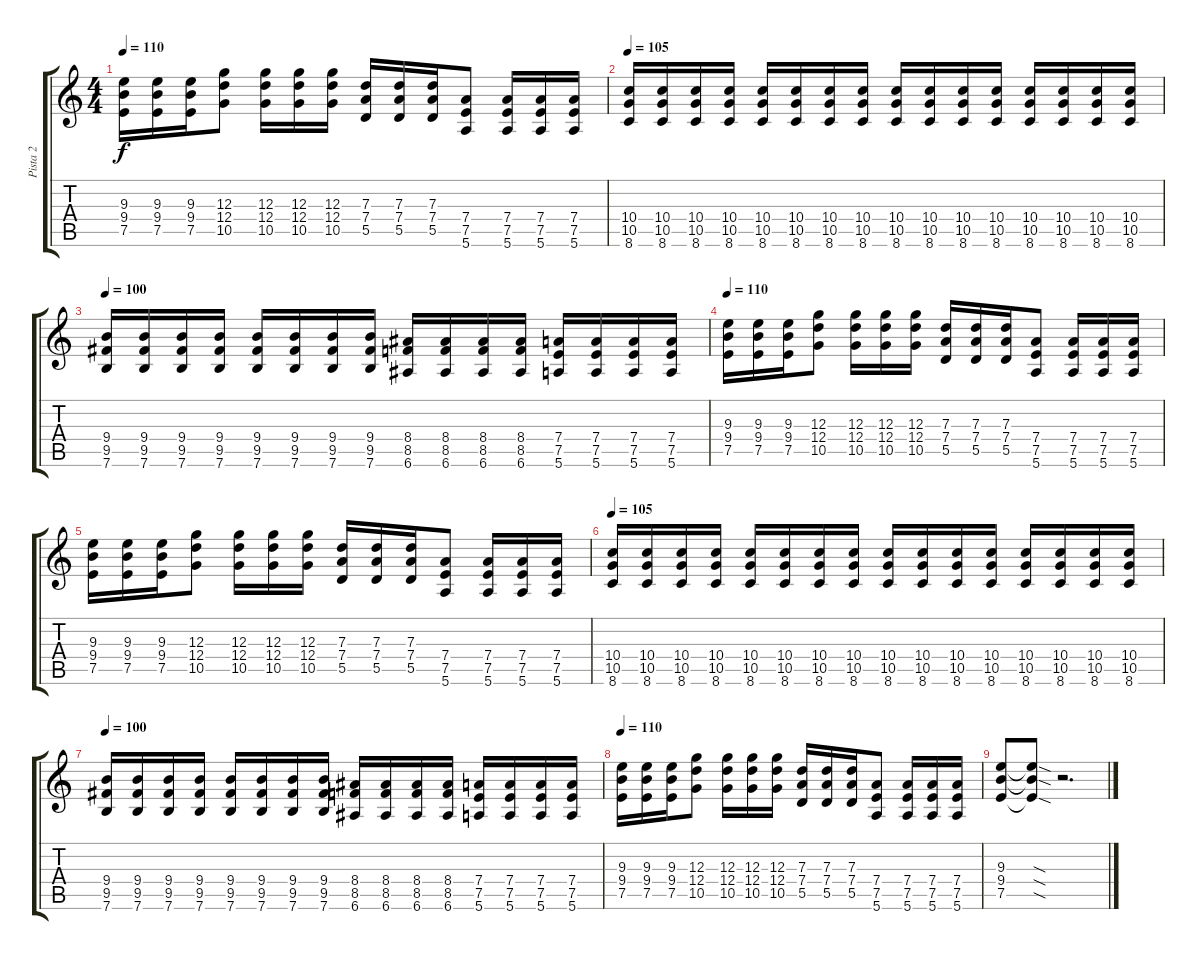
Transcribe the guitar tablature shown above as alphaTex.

\track ("Pista 2" "Pista 2") {instrument distortionguitar}
\staff {score tabs}
\tuning (E4 B3 G3 D3 A2 E2) {hide}
\ts (4 4)
\tempo 110
\clef g2
\ks c
(9.3 9.4 7.5).16{dy f} (9.3 9.4 7.5).16 (9.3 9.4 7.5).16 (12.3 12.4 10.5).8 (12.3 12.4 10.5).16 (12.3 12.4 10.5).16 (12.3 12.4 10.5).16 (7.3 7.4 5.5).16 (7.3 7.4 5.5).16 (7.3 7.4 5.5).16 (7.4 7.5 5.6).8 (7.4 7.5 5.6).16 (7.4 7.5 5.6).16 (7.4 7.5 5.6).16 |
\tempo 105
(10.4 10.5 8.6).16 (10.4 10.5 8.6).16 (10.4 10.5 8.6).16 (10.4 10.5 8.6).16 (10.4 10.5 8.6).16 (10.4 10.5 8.6).16 (10.4 10.5 8.6).16 (10.4 10.5 8.6).16 (10.4 10.5 8.6).16 (10.4 10.5 8.6).16 (10.4 10.5 8.6).16 (10.4 10.5 8.6).16 (10.4 10.5 8.6).16 (10.4 10.5 8.6).16 (10.4 10.5 8.6).16 (10.4 10.5 8.6).16 |
\tempo 100
(9.4 9.5 7.6).16 (9.4 9.5 7.6).16 (9.4 9.5 7.6).16 (9.4 9.5 7.6).16 (9.4 9.5 7.6).16 (9.4 9.5 7.6).16 (9.4 9.5 7.6).16 (9.4 9.5 7.6).16 (8.4 8.5 6.6).16 (8.4 8.5 6.6).16 (8.4 8.5 6.6).16 (8.4 8.5 6.6).16 (7.4 7.5 5.6).16 (7.4 7.5 5.6).16 (7.4 7.5 5.6).16 (7.4 7.5 5.6).16 |
\tempo 110
(9.3 9.4 7.5).16 (9.3 9.4 7.5).16 (9.3 9.4 7.5).16 (12.3 12.4 10.5).8 (12.3 12.4 10.5).16 (12.3 12.4 10.5).16 (12.3 12.4 10.5).16 (7.3 7.4 5.5).16 (7.3 7.4 5.5).16 (7.3 7.4 5.5).16 (7.4 7.5 5.6).8 (7.4 7.5 5.6).16 (7.4 7.5 5.6).16 (7.4 7.5 5.6).16 |
(9.3 9.4 7.5).16 (9.3 9.4 7.5).16 (9.3 9.4 7.5).16 (12.3 12.4 10.5).8 (12.3 12.4 10.5).16 (12.3 12.4 10.5).16 (12.3 12.4 10.5).16 (7.3 7.4 5.5).16 (7.3 7.4 5.5).16 (7.3 7.4 5.5).16 (7.4 7.5 5.6).8 (7.4 7.5 5.6).16 (7.4 7.5 5.6).16 (7.4 7.5 5.6).16 |
\tempo 105
(10.4 10.5 8.6).16 (10.4 10.5 8.6).16 (10.4 10.5 8.6).16 (10.4 10.5 8.6).16 (10.4 10.5 8.6).16 (10.4 10.5 8.6).16 (10.4 10.5 8.6).16 (10.4 10.5 8.6).16 (10.4 10.5 8.6).16 (10.4 10.5 8.6).16 (10.4 10.5 8.6).16 (10.4 10.5 8.6).16 (10.4 10.5 8.6).16 (10.4 10.5 8.6).16 (10.4 10.5 8.6).16 (10.4 10.5 8.6).16 |
\tempo 100
(9.4 9.5 7.6).16 (9.4 9.5 7.6).16 (9.4 9.5 7.6).16 (9.4 9.5 7.6).16 (9.4 9.5 7.6).16 (9.4 9.5 7.6).16 (9.4 9.5 7.6).16 (9.4 9.5 7.6).16 (8.4 8.5 6.6).16 (8.4 8.5 6.6).16 (8.4 8.5 6.6).16 (8.4 8.5 6.6).16 (7.4 7.5 5.6).16 (7.4 7.5 5.6).16 (7.4 7.5 5.6).16 (7.4 7.5 5.6).16 |
\tempo 110
(9.3 9.4 7.5).16 (9.3 9.4 7.5).16 (9.3 9.4 7.5).16 (12.3 12.4 10.5).8 (12.3 12.4 10.5).16 (12.3 12.4 10.5).16 (12.3 12.4 10.5).16 (7.3 7.4 5.5).16 (7.3 7.4 5.5).16 (7.3 7.4 5.5).16 (7.4 7.5 5.6).8 (7.4 7.5 5.6).16 (7.4 7.5 5.6).16 (7.4 7.5 5.6).16 |
(9.3 9.4 7.5).8 (9.3{sod t} 9.4{sod t} 7.5{sod t}).8 r.2{d}
